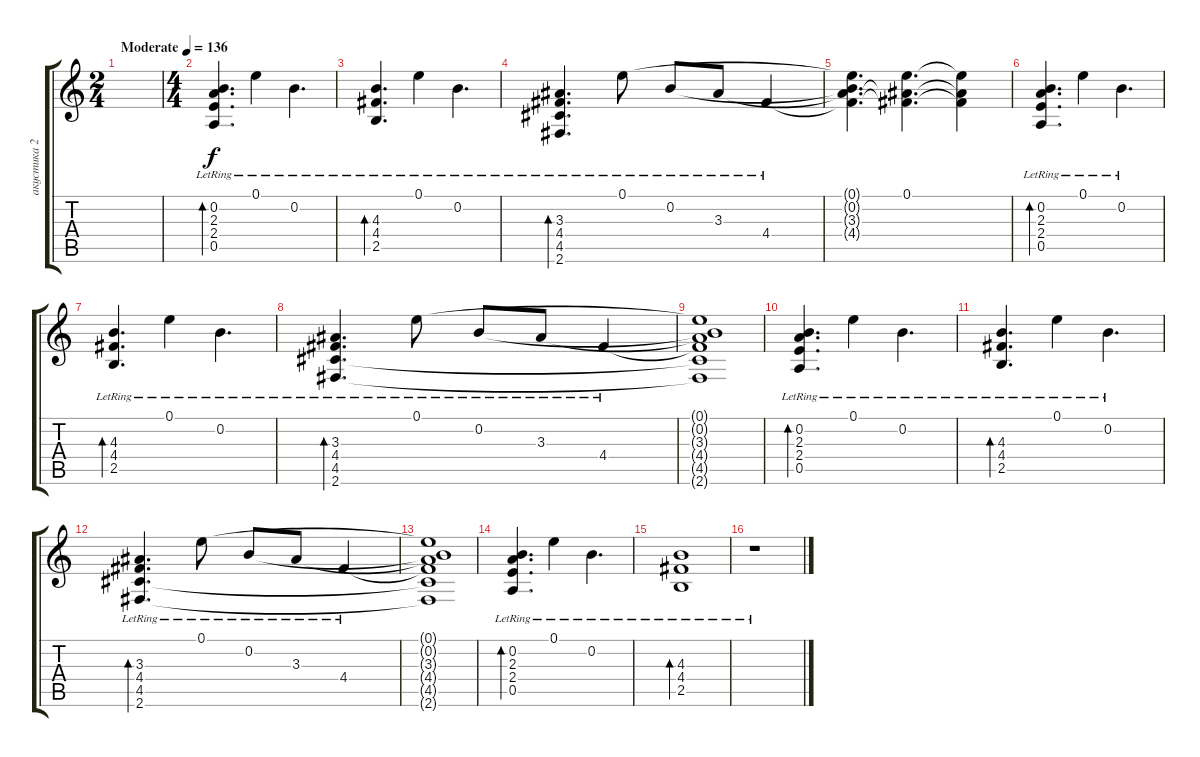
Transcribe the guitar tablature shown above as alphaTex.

\track ("акустика 2" "акустика 2") {instrument electricguitarjazz}
\staff {score tabs}
\tuning (E4 B3 G3 D3 A2 E2) {hide}
\ts (2 4)
\tempo (136 "Moderate")
\clef g2
\ks c
|
\ts (4 4)
(0.2 2.3{lr} 2.4{lr} 0.5{lr}).4{d bd 60} 0.1{lr}.4 0.2{lr}.4{d} |
(4.3{lr} 4.4{lr} 2.5{lr}).4{d bd 60} 0.1{lr}.4 0.2{lr}.4{d} |
(3.3{lr} 4.4{lr} 4.5{lr} 2.6{lr}).4{d bd 60} 0.1{lr}.8 0.2{lr}.8 3.3{lr}.8 4.4{lr}.4 |
(0.1{t} 0.2{t} 3.3{t} 4.4{t}).4{d} (0.1 3.3{t} 4.4{t}).4{d} (0.1{t} 3.3{t} 4.4{t}).4 |
(0.2 2.3{lr} 2.4{lr} 0.5{lr}).4{d bd 60} 0.1{lr}.4 0.2{lr}.4{d} |
(4.3{lr} 4.4{lr} 2.5{lr}).4{d bd 60} 0.1{lr}.4 0.2{lr}.4{d} |
(3.3{lr} 4.4{lr} 4.5{lr} 2.6{lr}).4{d bd 60} 0.1{lr}.8 0.2{lr}.8 3.3{lr}.8 4.4{lr}.4 |
(0.1{t} 0.2{t} 3.3{t} 4.4{t} 4.5{t} 2.6{t}).1 |
(0.2 2.3{lr} 2.4{lr} 0.5{lr}).4{d bd 60} 0.1{lr}.4 0.2{lr}.4{d} |
(4.3{lr} 4.4{lr} 2.5{lr}).4{d bd 60} 0.1{lr}.4 0.2{lr}.4{d} |
(3.3{lr} 4.4{lr} 4.5{lr} 2.6{lr}).4{d bd 60} 0.1{lr}.8 0.2{lr}.8 3.3{lr}.8 4.4{lr}.4 |
(0.1{t} 0.2{t} 3.3{t} 4.4{t} 4.5{t} 2.6{t}).1 |
(0.2 2.3{lr} 2.4{lr} 0.5{lr}).4{d bd 60} 0.1{lr}.4 0.2{lr}.4{d} |
(4.3{lr} 4.4{lr} 2.5{lr}).1{bd 60} |
r.1
